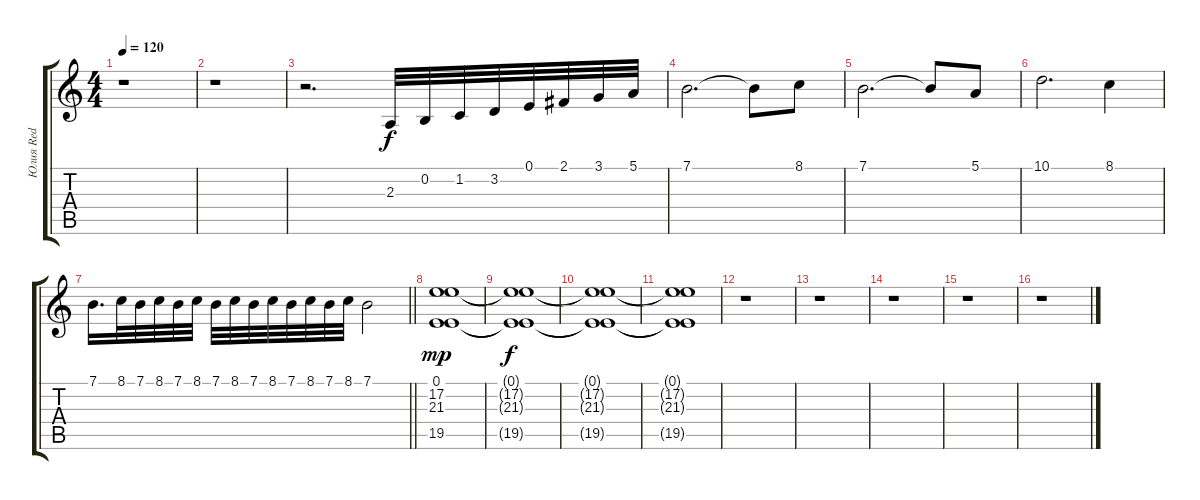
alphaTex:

\track ("Юлия Red" "Юлия Red") {instrument tremolostrings}
\staff {score tabs}
\tuning (E4 B3 G3 D3 A2 E2) {hide}
\ts (4 4)
\tempo 120
\clef g2
\ks c
r.1{dy p} |
r.1 |
r.2{d} 2.3.32{dy f} 0.2.32 1.2.32 3.2.32 0.1.32 2.1.32 3.1.32 5.1.32 |
7.1.2{d} 7.1{t}.8 8.1.8 |
7.1.2{d} 7.1{t}.8 5.1.8 |
10.1.2{d} 8.1.4 |
\barLineRight lightlight
7.1.16{d} 8.1.32 7.1.32 8.1.32 7.1.32 8.1.32 7.1.32 8.1.32 7.1.32 8.1.32 7.1.32 8.1.32 7.1.32 8.1.32 7.1.2 |
(0.1 17.2 21.3 19.5).1{dy mp} |
(0.1{t} 17.2{t} 21.3{t} 19.5{t}).1{dy f} |
(0.1{t} 17.2{t} 21.3{t} 19.5{t}).1 |
(0.1{t} 17.2{t} 21.3{t} 19.5{t}).1 |
r.1 |
r.1 |
r.1 |
r.1 |
r.1
